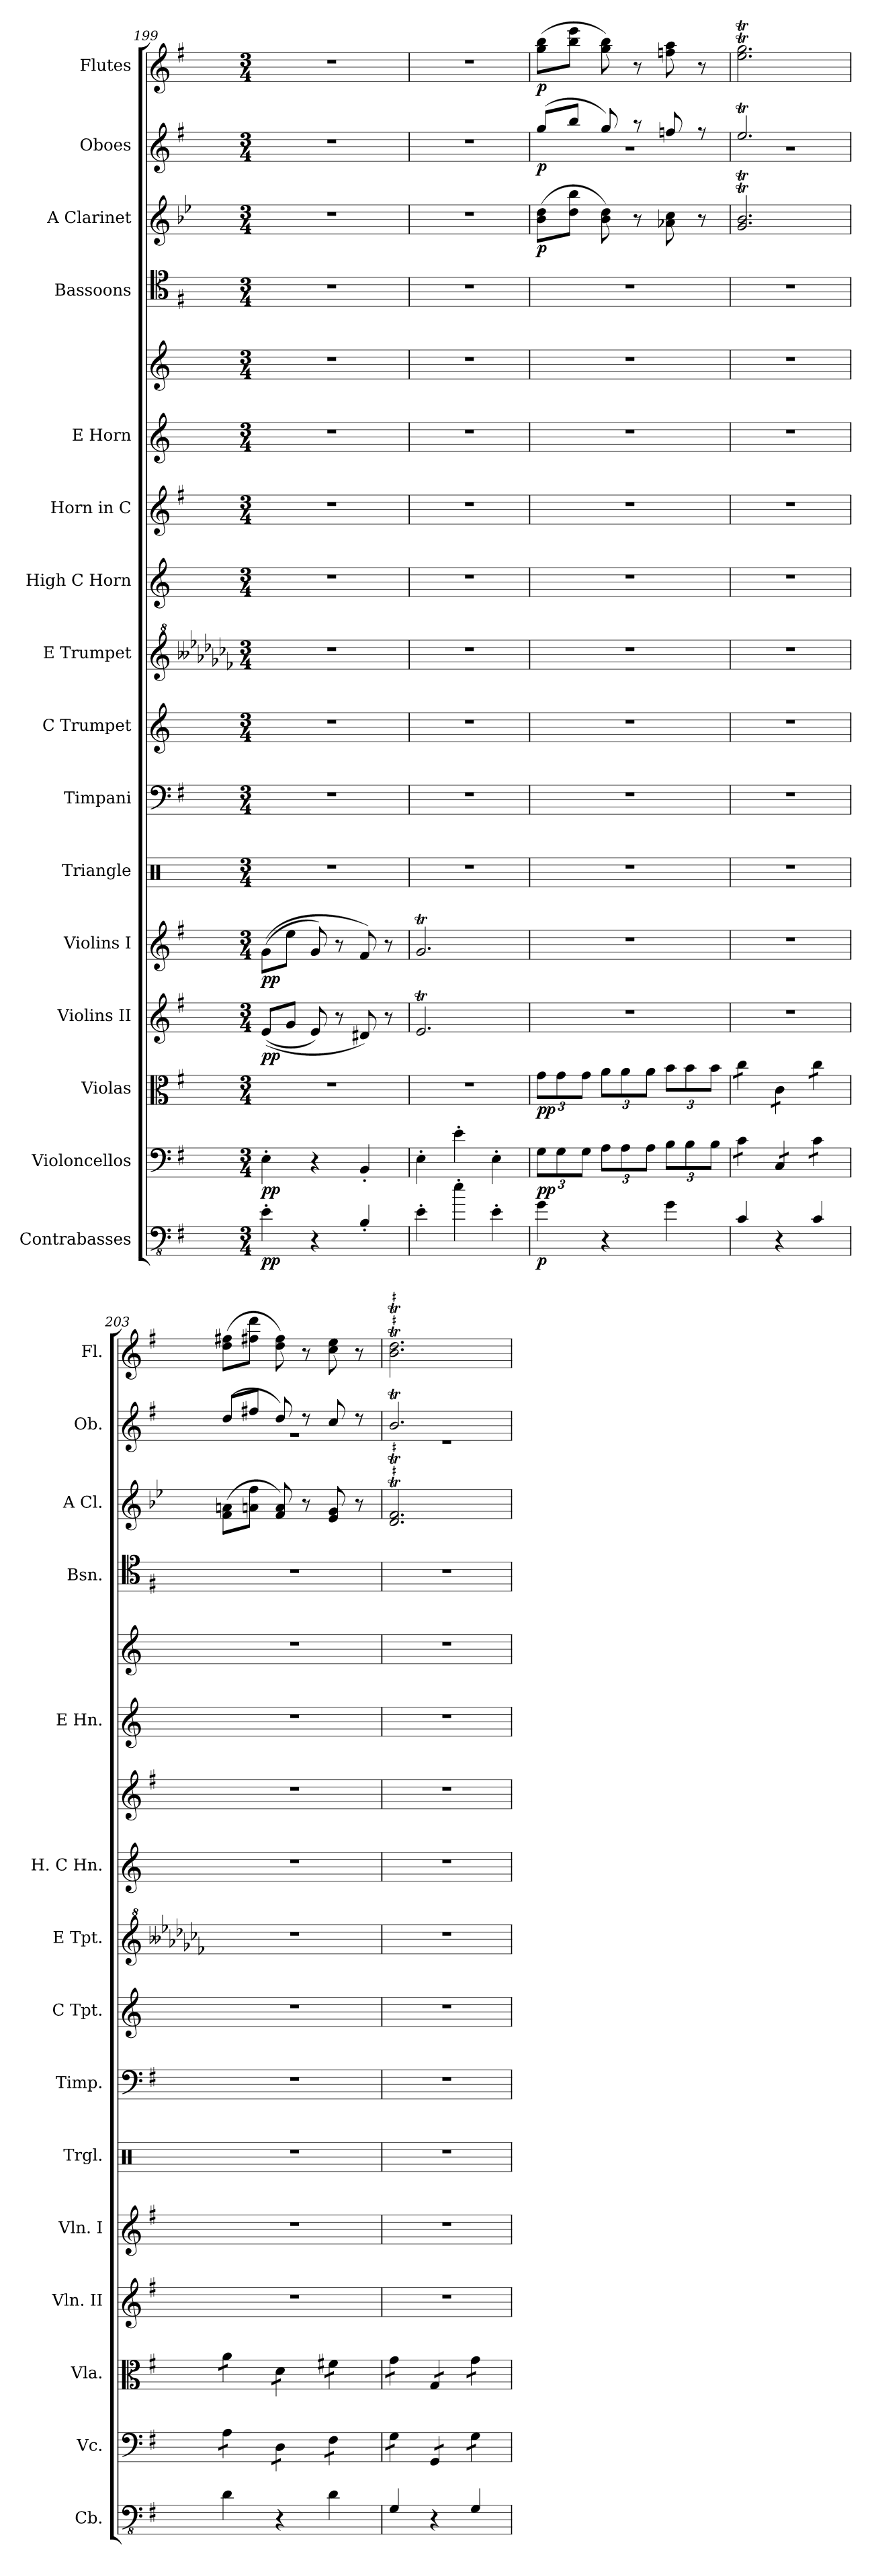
**kern	**dynam	**kern	**dynam	**kern	**dynam	**kern	**dynam	**kern	**dynam	**kern	**kern	**kern	**kern	**kern	**kern	**kern	**kern	**kern	**kern	**dynam	**kern	**dynam	**kern	**dynam
*part16	*part16	*part15	*part15	*part14	*part14	*part13	*part13	*part12	*part12	*part11	*part10	*part9	*part8	*part7	*part6	*part5	*part5	*part4	*part3	*part3	*part2	*part2	*part1	*part1
*staff17	*staff17	*staff16	*staff16	*staff15	*staff15	*staff14	*staff14	*staff13	*staff13	*staff12	*staff11	*staff10	*staff9	*staff8	*staff7	*staff6	*staff5	*staff4	*staff3	*staff3	*staff2	*staff2	*staff1	*staff1
*I"Contrabasses	*	*I"Violoncellos	*	*I"Violas	*	*I"Violins II	*	*I"Violins I	*	*I"Triangle	*I"Timpani	*I"C Trumpet	*I"E Trumpet	*I"High C Horn	*I"Horn in C	*I"E Horn	*	*I"Bassoons	*I"A Clarinet	*	*I"Oboes	*	*I"Flutes	*
*I'Cb.	*	*I'Vc.	*	*I'Vla.	*	*I'Vln. II	*	*I'Vln. I	*	*I'Trgl.	*I'Timp.	*I'C Tpt.	*I'E Tpt.	*I'H. C Hn.	*	*I'E Hn.	*	*I'Bsn.	*I'A Cl.	*	*I'Ob.	*	*I'Fl.	*
*clefFv4	*	*clefF4	*	*clefC3	*	*clefG2	*	*clefG2	*	*clefX	*clefF4	*clefG2	*clefG^2	*clefG2	*clefG2	*clefG2	*clefG2	*clefC4	*clefG2	*	*clefG2	*	*clefG2	*
*ITrd7c12	*	*	*	*	*	*	*	*	*	*	*	*	*ITrd-3c-4	*ITrd7c12	*ITrd7c12	*ITrd5c8	*ITrd5c8	*	*ITrd2c3	*	*	*	*	*
*k[f#]	*	*k[f#]	*	*k[f#]	*	*k[f#]	*	*k[f#]	*	*k[]	*k[f#]	*k[]	*k[b--e-a-d-g-c-f-]	*k[]	*k[f#]	*k[f#c#g#d#]	*k[f#c#g#d#]	*k[f#]	*k[f#]	*	*k[f#]	*	*k[f#]	*
*M3/4	*	*M3/4	*	*M3/4	*	*M3/4	*	*M3/4	*	*M3/4	*M3/4	*M3/4	*M3/4	*M3/4	*M3/4	*M3/4	*M3/4	*M3/4	*M3/4	*	*M3/4	*	*M3/4	*
=199	=199	=199	=199	=199	=199	=199	=199	=199	=199	=199	=199	=199	=199	=199	=199	=199	=199	=199	=199	=199	=199	=199	=199	=199
!	!LO:DY:b	!	!LO:DY:b	!	!	!	!LO:DY:b	!	!LO:DY:b	!	!	!	!	!	!	!	!	!	!	!	!	!	!	!
4EE'\	pp	4E'\	pp	2.r	.	(<(<8e/L	pp	(>(>8g\L	pp	2.r	2.r	2.r	2.r	2.r	2.r	2.r	2.r	2.r	2.r	.	2.r	.	2.r	.
.	.	.	.	.	.	8g/J	.	8ee\J	.	.	.	.	.	.	.	.	.	.	.	.	.	.	.	.
4r	.	4r	.	.	.	8e/)	.	8g/)	.	.	.	.	.	.	.	.	.	.	.	.	.	.	.	.
.	.	.	.	.	.	8r	.	8r	.	.	.	.	.	.	.	.	.	.	.	.	.	.	.	.
4BBB'/	.	4BB'/	.	.	.	8d#X/)	.	8f#/)	.	.	.	.	.	.	.	.	.	.	.	.	.	.	.	.
.	.	.	.	.	.	8r	.	8r	.	.	.	.	.	.	.	.	.	.	.	.	.	.	.	.
!!LO:PB:g=z
=200	=200	=200	=200	=200	=200	=200	=200	=200	=200	=200	=200	=200	=200	=200	=200	=200	=200	=200	=200	=200	=200	=200	=200	=200
4EE'\	.	4E'\	.	2.r	.	2.eT/	.	2.gT/	.	2.r	2.r	2.r	2.r	2.r	2.r	2.r	2.r	2.r	2.r	.	2.r	.	2.r	.
4E'\	.	4e'\	.	.	.	.	.	.	.	.	.	.	.	.	.	.	.	.	.	.	.	.	.	.
4EE'\	.	4E'\	.	.	.	.	.	.	.	.	.	.	.	.	.	.	.	.	.	.	.	.	.	.
=201	=201	=201	=201	=201	=201	=201	=201	=201	=201	=201	=201	=201	=201	=201	=201	=201	=201	=201	=201	=201	=201	=201	=201	=201
*	*	*Xbrackettup	*	*Xbrackettup	*	*	*	*	*	*	*	*	*	*	*	*	*	*	*	*	*	*	*	*
*	*	*	*	*	*	*	*	*	*	*	*	*	*	*	*	*	*	*	*	*	*^	*	*	*
!	!LO:DY:b	!	!LO:DY:b	!	!LO:DY:b	!	!	!	!	!	!	!	!	!	!	!	!	!	!	!LO:DY:b	!	!	!LO:DY:b	!	!LO:DY:b
4GG\	p	12G\L	pp	12g\L	pp	2.r	.	2.r	.	2.r	2.r	2.r	2.r	2.r	2.r	2.r	2.r	2.r	(>8g\ 8b\L	p	(>8gg/L	2.r	p	(>8gg\ 8bb\L	p
.	.	12G\	.	12g\	.	.	.	.	.	.	.	.	.	.	.	.	.	.	.	.	.	.	.	.	.
.	.	.	.	.	.	.	.	.	.	.	.	.	.	.	.	.	.	.	8b\ 8gg\J	.	8bb/J	.	.	8bb\ 8eee\J	.
.	.	12G\J	.	12g\J	.	.	.	.	.	.	.	.	.	.	.	.	.	.	.	.	.	.	.	.	.
4r	.	12A\L	.	12a\L	.	.	.	.	.	.	.	.	.	.	.	.	.	.	8g\ 8b\)	.	8gg/)	.	.	8gg\ 8bb\)	.
.	.	12A\	.	12a\	.	.	.	.	.	.	.	.	.	.	.	.	.	.	.	.	.	.	.	.	.
.	.	.	.	.	.	.	.	.	.	.	.	.	.	.	.	.	.	.	8r	.	8r	.	.	8r	.
.	.	12A\J	.	12a\J	.	.	.	.	.	.	.	.	.	.	.	.	.	.	.	.	.	.	.	.	.
4GG\	.	12B\L	.	12b\L	.	.	.	.	.	.	.	.	.	.	.	.	.	.	8fn\ 8a\	.	8ffn/	.	.	8ffn\ 8aa\	.
.	.	12B\	.	12b\	.	.	.	.	.	.	.	.	.	.	.	.	.	.	.	.	.	.	.	.	.
.	.	.	.	.	.	.	.	.	.	.	.	.	.	.	.	.	.	.	8r	.	8r	.	.	8r	.
.	.	12B\J	.	12b\J	.	.	.	.	.	.	.	.	.	.	.	.	.	.	.	.	.	.	.	.	.
=202	=202	=202	=202	=202	=202	=202	=202	=202	=202	=202	=202	=202	=202	=202	=202	=202	=202	=202	=202	=202	=202	=202	=202	=202	=202
*	*	*tremolo	*	*	*	*	*	*	*	*	*	*	*	*	*	*	*	*	*	*	*	*	*	*	*
*	*	*	*	*tremolo	*	*	*	*	*	*	*	*	*	*	*	*	*	*	*	*	*	*	*	*	*
4CC/	.	12c\L	.	12cc\L	.	2.r	.	2.r	.	2.r	2.r	2.r	2.r	2.r	2.r	2.r	2.r	2.r	2.e/T 2.g/T	.	2.eeT/	2.r	.	2.ee\T 2.gg\T	.
.	.	12c\	.	12cc\	.	.	.	.	.	.	.	.	.	.	.	.	.	.	.	.	.	.	.	.	.
.	.	12c\J	.	12cc\J	.	.	.	.	.	.	.	.	.	.	.	.	.	.	.	.	.	.	.	.	.
4r	.	12C/L	.	12c\L	.	.	.	.	.	.	.	.	.	.	.	.	.	.	.	.	.	.	.	.	.
.	.	12C/	.	12c\	.	.	.	.	.	.	.	.	.	.	.	.	.	.	.	.	.	.	.	.	.
.	.	12C/J	.	12c\J	.	.	.	.	.	.	.	.	.	.	.	.	.	.	.	.	.	.	.	.	.
4CC/	.	12c\L	.	12cc\L	.	.	.	.	.	.	.	.	.	.	.	.	.	.	.	.	.	.	.	.	.
.	.	12c\	.	12cc\	.	.	.	.	.	.	.	.	.	.	.	.	.	.	.	.	.	.	.	.	.
.	.	12c\J	.	12cc\J	.	.	.	.	.	.	.	.	.	.	.	.	.	.	.	.	.	.	.	.	.
=203	=203	=203	=203	=203	=203	=203	=203	=203	=203	=203	=203	=203	=203	=203	=203	=203	=203	=203	=203	=203	=203	=203	=203	=203	=203
4DD\	.	12A\L	.	12a\L	.	2.r	.	2.r	.	2.r	2.r	2.r	2.r	2.r	2.r	2.r	2.r	2.r	(>8d\ 8f#X\L	.	(>8dd/L	2.r	.	(>8dd\ 8ff#X\L	.
.	.	12A\	.	12a\	.	.	.	.	.	.	.	.	.	.	.	.	.	.	.	.	.	.	.	.	.
.	.	.	.	.	.	.	.	.	.	.	.	.	.	.	.	.	.	.	8f#X\ 8dd\J	.	8ff#X/J	.	.	8ff#X\ 8ddd\J	.
.	.	12A\J	.	12a\J	.	.	.	.	.	.	.	.	.	.	.	.	.	.	.	.	.	.	.	.	.
4r	.	12D\L	.	12d\L	.	.	.	.	.	.	.	.	.	.	.	.	.	.	8d/ 8f#/)	.	8dd/)	.	.	8dd\ 8ff#\)	.
.	.	12D\	.	12d\	.	.	.	.	.	.	.	.	.	.	.	.	.	.	.	.	.	.	.	.	.
.	.	.	.	.	.	.	.	.	.	.	.	.	.	.	.	.	.	.	8r	.	8r	.	.	8r	.
.	.	12D\J	.	12d\J	.	.	.	.	.	.	.	.	.	.	.	.	.	.	.	.	.	.	.	.	.
4DD\	.	12F#\L	.	12f#X\L	.	.	.	.	.	.	.	.	.	.	.	.	.	.	8c/ 8e/	.	8cc/	.	.	8cc\ 8ee\	.
.	.	12F#\	.	12f#X\	.	.	.	.	.	.	.	.	.	.	.	.	.	.	.	.	.	.	.	.	.
.	.	.	.	.	.	.	.	.	.	.	.	.	.	.	.	.	.	.	8r	.	8r	.	.	8r	.
.	.	12F#\J	.	12f#X\J	.	.	.	.	.	.	.	.	.	.	.	.	.	.	.	.	.	.	.	.	.
=204	=204	=204	=204	=204	=204	=204	=204	=204	=204	=204	=204	=204	=204	=204	=204	=204	=204	=204	=204	=204	=204	=204	=204	=204	=204
4GGG/	.	12G\L	.	12g\L	.	2.r	.	2.r	.	2.r	2.r	2.r	2.r	2.r	2.r	2.r	2.r	2.r	2.B/T 2.d/T	.	2.bt/	2.r	.	2.b\T 2.dd\T	.
.	.	12G\	.	12g\	.	.	.	.	.	.	.	.	.	.	.	.	.	.	.	.	.	.	.	.	.
.	.	12G\J	.	12g\J	.	.	.	.	.	.	.	.	.	.	.	.	.	.	.	.	.	.	.	.	.
4r	.	12GG/L	.	12G/L	.	.	.	.	.	.	.	.	.	.	.	.	.	.	.	.	.	.	.	.	.
.	.	12GG/	.	12G/	.	.	.	.	.	.	.	.	.	.	.	.	.	.	.	.	.	.	.	.	.
.	.	12GG/J	.	12G/J	.	.	.	.	.	.	.	.	.	.	.	.	.	.	.	.	.	.	.	.	.
4GGG/	.	12G\L	.	12g\L	.	.	.	.	.	.	.	.	.	.	.	.	.	.	.	.	.	.	.	.	.
.	.	12G\	.	12g\	.	.	.	.	.	.	.	.	.	.	.	.	.	.	.	.	.	.	.	.	.
.	.	12G\J	.	12g\J	.	.	.	.	.	.	.	.	.	.	.	.	.	.	.	.	.	.	.	.	.
*	*	*	*	*Xtremolo	*	*	*	*	*	*	*	*	*	*	*	*	*	*	*	*	*	*	*	*	*
*	*	*Xtremolo	*	*	*	*	*	*	*	*	*	*	*	*	*	*	*	*	*	*	*	*	*	*	*
*	*	*	*	*	*	*	*	*	*	*	*	*	*	*	*	*	*	*	*	*	*v	*v	*	*	*
=	=	=	=	=	=	=	=	=	=	=	=	=	=	=	=	=	=	=	=	=	=	=	=	=
*-	*-	*-	*-	*-	*-	*-	*-	*-	*-	*-	*-	*-	*-	*-	*-	*-	*-	*-	*-	*-	*-	*-	*-	*-
